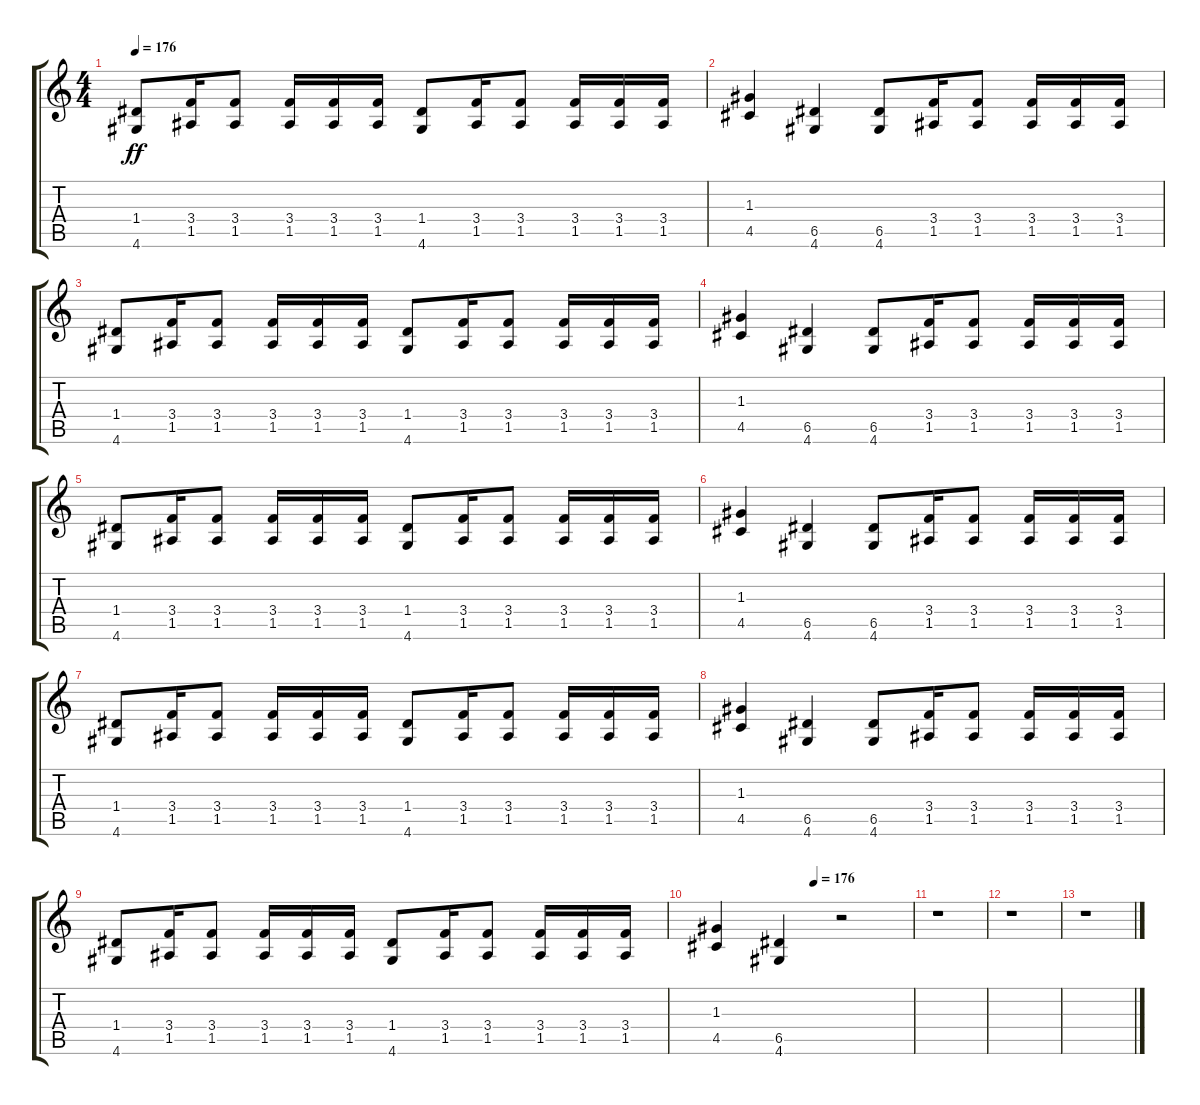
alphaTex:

\track "" {instrument distortionguitar}
\staff {score tabs}
\tuning (E4 B3 G3 D3 A2 E2) {hide}
\ts (4 4)
\tempo 176
\clef g2
\ks c
(1.4 4.6).8{dy ff} (3.4 1.5).16 (3.4 1.5).8 (3.4 1.5).16 (3.4 1.5).16 (3.4 1.5).16 (1.4 4.6).8 (3.4 1.5).16 (3.4 1.5).8 (3.4 1.5).16 (3.4 1.5).16 (3.4 1.5).16 |
(1.3 4.5).4 (6.5 4.6).4 (6.5 4.6).8 (3.4 1.5).16 (3.4 1.5).8 (3.4 1.5).16 (3.4 1.5).16 (3.4 1.5).16 |
(1.4 4.6).8 (3.4 1.5).16 (3.4 1.5).8 (3.4 1.5).16 (3.4 1.5).16 (3.4 1.5).16 (1.4 4.6).8 (3.4 1.5).16 (3.4 1.5).8 (3.4 1.5).16 (3.4 1.5).16 (3.4 1.5).16 |
(1.3 4.5).4 (6.5 4.6).4 (6.5 4.6).8 (3.4 1.5).16 (3.4 1.5).8 (3.4 1.5).16 (3.4 1.5).16 (3.4 1.5).16 |
(1.4 4.6).8 (3.4 1.5).16 (3.4 1.5).8 (3.4 1.5).16 (3.4 1.5).16 (3.4 1.5).16 (1.4 4.6).8 (3.4 1.5).16 (3.4 1.5).8 (3.4 1.5).16 (3.4 1.5).16 (3.4 1.5).16 |
(1.3 4.5).4 (6.5 4.6).4 (6.5 4.6).8 (3.4 1.5).16 (3.4 1.5).8 (3.4 1.5).16 (3.4 1.5).16 (3.4 1.5).16 |
(1.4 4.6).8 (3.4 1.5).16 (3.4 1.5).8 (3.4 1.5).16 (3.4 1.5).16 (3.4 1.5).16 (1.4 4.6).8 (3.4 1.5).16 (3.4 1.5).8 (3.4 1.5).16 (3.4 1.5).16 (3.4 1.5).16 |
(1.3 4.5).4 (6.5 4.6).4 (6.5 4.6).8 (3.4 1.5).16 (3.4 1.5).8 (3.4 1.5).16 (3.4 1.5).16 (3.4 1.5).16 |
(1.4 4.6).8 (3.4 1.5).16 (3.4 1.5).8 (3.4 1.5).16 (3.4 1.5).16 (3.4 1.5).16 (1.4 4.6).8 (3.4 1.5).16 (3.4 1.5).8 (3.4 1.5).16 (3.4 1.5).16 (3.4 1.5).16 |
\tempo (176 0.5)
(1.3 4.5).4 (6.5 4.6).4 r.2 |
r.1 |
r.1 |
r.1
